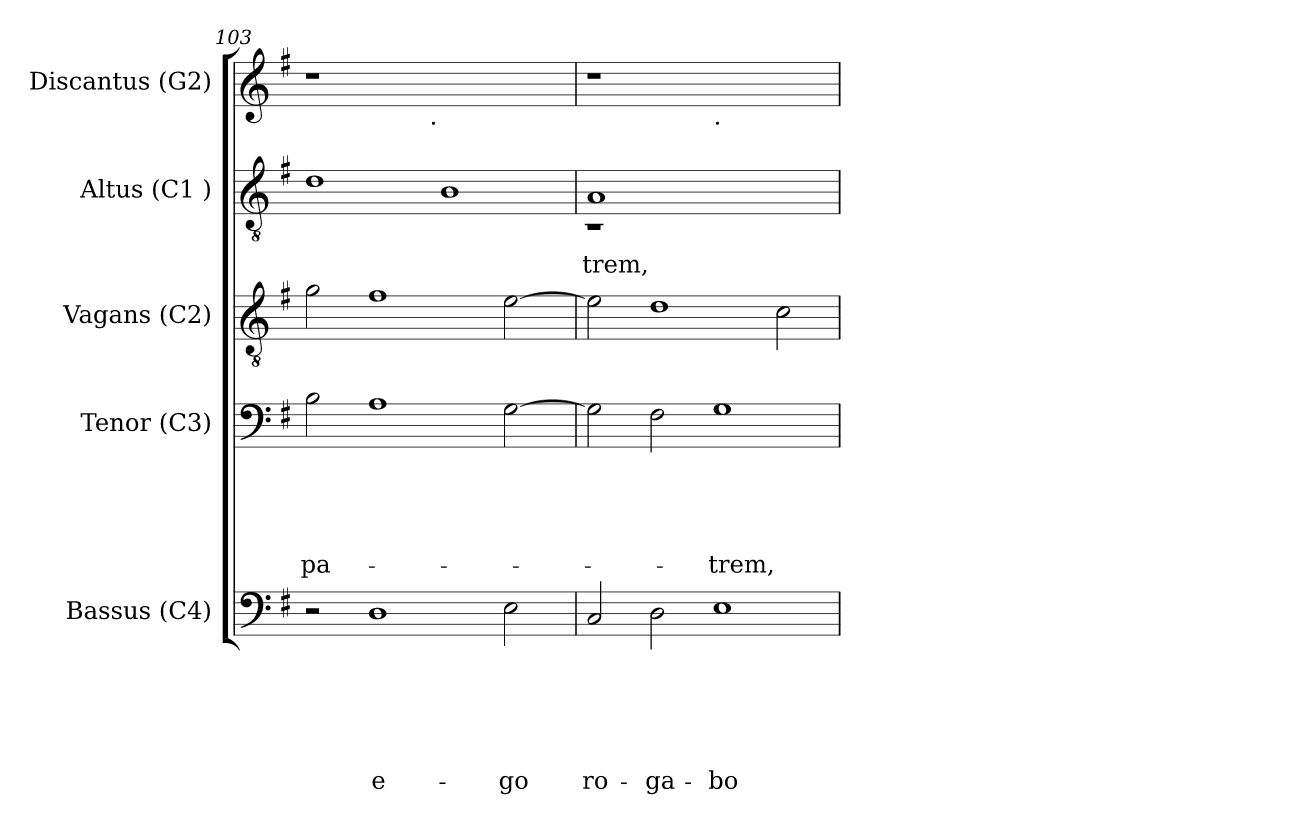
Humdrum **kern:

**kern	**text	**text	**text	**text	**text	**text	**kern	**text	**text	**text	**text	**text	**kern	**kern	**text	**text	**kern
*part5	*part5	*part5	*part5	*part5	*part5	*part5	*part4	*part4	*part4	*part4	*part4	*part4	*part3	*part2	*part2	*part2	*part1
*staff5	*staff5	*staff5	*staff5	*staff5	*staff5	*staff5	*staff4	*staff4	*staff4	*staff4	*staff4	*staff4	*staff3	*staff2	*staff2	*staff2	*staff1
*I"Bassus (C4)	*	*	*	*	*	*	*I"Tenor (C3)	*	*	*	*	*	*I"Vagans (C2)	*I"Altus (C1 )	*	*	*I"Discantus (G2)
*I'B.	*	*	*	*	*	*	*I'T.	*	*	*	*	*	*I'V.	*I'A.	*	*	*I'D.
*clefF4	*	*	*	*	*	*	*clefF4	*	*	*	*	*	*clefGv2	*clefGv2	*	*	*clefG2
*k[f#]	*	*	*	*	*	*	*k[f#]	*	*	*	*	*	*k[f#]	*k[f#]	*	*	*k[f#]
*G:	*	*	*	*	*	*	*G:	*	*	*	*	*	*G:	*G:	*	*	*G:
=103	=103	=103	=103	=103	=103	=103	=103	=103	=103	=103	=103	=103	=103	=103	=103	=103	=103
!	!	!	!	!	!	!	!	!	!	!	!	!LO:LY:b	!	!	!	!	!
*	*	*	*	*	*	*	*	*	*	*	*	*	*	*	*	*	*^
2r	.	.	.	.	.	.	2B\	.	.	.	.	pa-	2g\	1d	.	.	1r	2ryy
!	!	!	!	!	!	!LO:LY:b:rj	!	!	!	!	!	!	!	!	!	!	!	!
1D	.	.	.	.	.	e-	1A	.	.	.	.	.	1f#	.	.	.	.	4...ryy
!	!	!	!	!	!	!	!	!	!	!	!	!	!	!	!	!	!	!LO:TX:b:t=.
.	.	.	.	.	.	.	.	.	.	.	.	.	.	.	.	.	.	1ryy
.	.	.	.	.	.	.	.	.	.	.	.	.	.	1B	.	.	1ryy	.
!	!	!	!	!	!	!LO:LY:b	!	!	!	!	!	!	!	!	!	!	!	!
2E\	.	.	.	.	.	-go	[>2G\	.	.	.	.	.	[>2e\	.	.	.	.	.
.	.	.	.	.	.	.	.	.	.	.	.	.	.	.	.	.	.	32ryy
!!LO:PB:g=z
=104	=104	=104	=104	=104	=104	=104	=104	=104	=104	=104	=104	=104	=104	=104	=104	=104	=104	=104
!	!	!	!	!	!	!LO:LY:b	!	!	!	!	!	!	!	!	!	!LO:LY:b	!	!
*	*	*	*	*	*	*	*	*	*	*	*	*	*	*^	*	*	*v	*v
2C/	.	.	.	.	.	ro-	2G\]	.	.	.	.	.	2e\]	1A	1rC	.	-trem,	1r
!	!	!	!	!	!	!LO:LY:b	!	!	!	!	!	!	!	!	!	!	!	!
2D\	.	.	.	.	.	-ga-	2F#\	.	.	.	.	.	1d	.	.	.	.	.
!	!	!	!	!	!	!	!	!	!	!	!	!	!	!	!	!	!	!LO:TX:b:t=.
!	!	!	!	!	!	!LO:LY:b	!	!	!	!	!	!LO:LY:b	!	!	!	!	!	!
1E	.	.	.	.	.	-bo	1G	.	.	.	.	-trem,	.	1ryy	1ryy	.	.	1ryy
.	.	.	.	.	.	.	.	.	.	.	.	.	2c\	.	.	.	.	.
*	*	*	*	*	*	*	*	*	*	*	*	*	*	*v	*v	*	*	*
=	=	=	=	=	=	=	=	=	=	=	=	=	=	=	=	=	=
*-	*-	*-	*-	*-	*-	*-	*-	*-	*-	*-	*-	*-	*-	*-	*-	*-	*-
